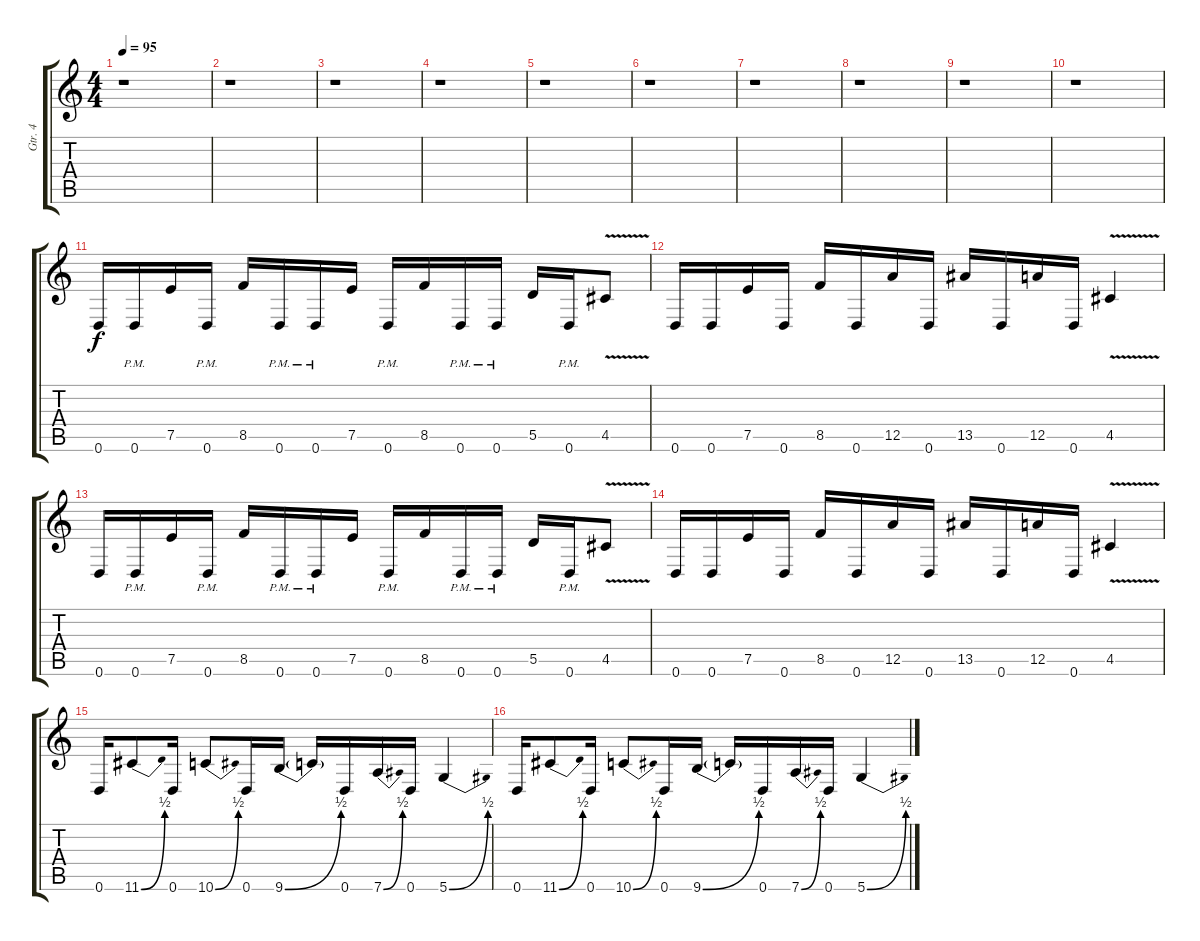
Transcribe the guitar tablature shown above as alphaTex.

\track ("Gtr. 4" "Gtr. 4") {instrument distortionguitar}
\staff {score tabs}
\tuning (E4 B3 G3 D3 A2 D2) {hide}
\ts (4 4)
\tempo 95
\clef g2
\ks c
r.1{dy f} |
r.1 |
r.1 |
r.1 |
r.1 |
r.1 |
r.1 |
r.1 |
r.1 |
r.1 |
0.6.16{instrument distortionguitar} 0.6{pm}.16 7.5.16 0.6{pm}.16 8.5.16 0.6{pm}.16 0.6{pm}.16 7.5.16 0.6{pm}.16 8.5.16 0.6{pm}.16 0.6{pm}.16 5.5.16 0.6{pm}.16 4.5{v}.8 |
0.6.16 0.6.16 7.5.16 0.6.16 8.5.16 0.6.16 12.5.16 0.6.16 13.5.16 0.6.16 12.5.16 0.6.16 4.5{v}.4{instrument guitarharmonics} |
0.6.16{instrument distortionguitar} 0.6{pm}.16 7.5.16 0.6{pm}.16 8.5.16 0.6{pm}.16 0.6{pm}.16 7.5.16 0.6{pm}.16 8.5.16 0.6{pm}.16 0.6{pm}.16 5.5.16 0.6{pm}.16 4.5{v}.8 |
0.6.16 0.6.16 7.5.16 0.6.16 8.5.16 0.6.16 12.5.16 0.6.16 13.5.16 0.6.16 12.5.16 0.6.16 4.5{v}.4{instrument guitarharmonics} |
0.6.16{instrument distortionguitar} 11.6{be (bend 0 0 60 2)}.8 0.6.16 10.6{be (bend 0 0 60 2)}.8 0.6.16 9.6{be (bend 0 0 60 2)}.16 9.6{t}.16 0.6.16 7.6{be (bend 0 0 60 2)}.16 0.6.16 5.6{be (bend 0 0 60 2)}.4 |
0.6.16 11.6{be (bend 0 0 60 2)}.8 0.6.16 10.6{be (bend 0 0 60 2)}.8 0.6.16 9.6{be (bend 0 0 60 2)}.16 9.6{t}.16 0.6.16 7.6{be (bend 0 0 60 2)}.16 0.6.16 5.6{be (bend 0 0 60 2)}.4
